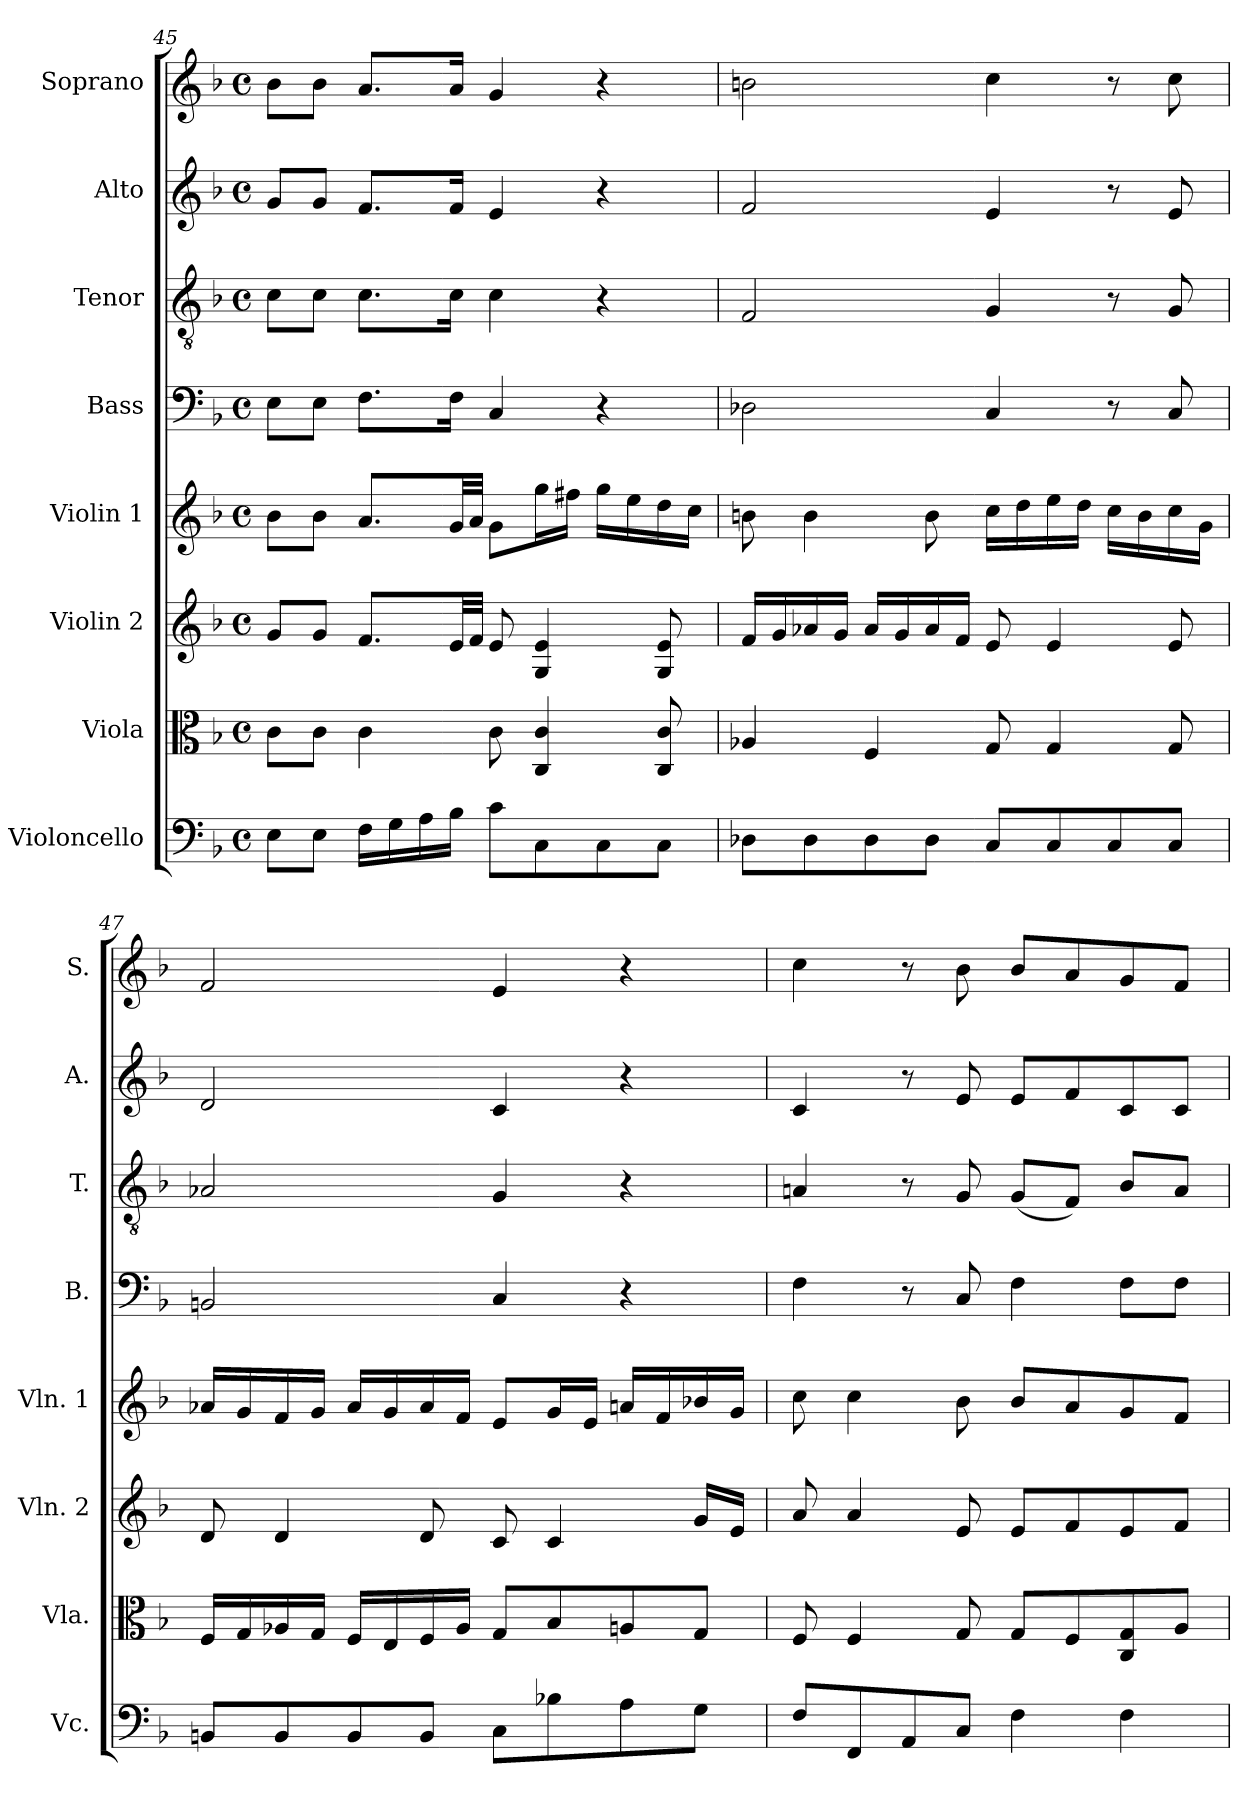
**kern	**kern	**kern	**kern	**kern	**kern	**kern	**kern
*part8	*part7	*part6	*part5	*part4	*part3	*part2	*part1
*staff8	*staff7	*staff6	*staff5	*staff4	*staff3	*staff2	*staff1
*I"Violoncello	*I"Viola	*I"Violin 2	*I"Violin 1	*I"Bass	*I"Tenor	*I"Alto	*I"Soprano
*I'Vc.	*I'Vla.	*I'Vln. 2	*I'Vln. 1	*I'B.	*I'T.	*I'A.	*I'S.
*clefF4	*clefC3	*clefG2	*clefG2	*clefF4	*clefGv2	*clefG2	*clefG2
*	*	*	*	*	*ITrd7c12	*	*
*k[b-]	*k[b-]	*k[b-]	*k[b-]	*k[b-]	*k[b-]	*k[b-]	*k[b-]
*F:	*F:	*F:	*F:	*F:	*F:	*F:	*F:
*M4/4	*M4/4	*M4/4	*M4/4	*M4/4	*M4/4	*M4/4	*M4/4
*met(c)	*met(c)	*met(c)	*met(c)	*met(c)	*met(c)	*met(c)	*met(c)
=45	=45	=45	=45	=45	=45	=45	=45
8Ei\L	8ci\L	8gi/L	8b-i\L	8Ei\L	8Ci\L	8gi/L	8b-i\L
8Ei\J	8ci\J	8gi/J	8b-i\J	8Ei\J	8Ci\J	8gi/J	8b-i\J
16Fi\LL	4ci\	8.fi/L	8.ai/L	8.Fi\L	8.Ci\L	8.fi/L	8.ai/L
16Gi\	.	.	.	.	.	.	.
16Ai\	.	.	.	.	.	.	.
16B-i\JJ	.	32ei/LL	32gi/LL	16Fi\Jk	16Ci\Jk	16fi/Jk	16ai/Jk
.	.	32fi/JJJ	32ai/JJJ	.	.	.	.
8ci\L	8ci\	8ei/	8gi\L	4Ci/	4Ci\	4ei/	4gi/
8Ci\	4Ci/ 4ci	4Gi/ 4ei	16ggi\L	.	.	.	.
.	.	.	16ff#Xi\JJ	.	.	.	.
8Ci\	.	.	16ggi\LL	4r	4r	4r	4r
.	.	.	16eei\	.	.	.	.
8Ci\J	8Ci/ 8ci	8Gi/ 8ei	16ddi\	.	.	.	.
.	.	.	16cci\JJ	.	.	.	.
!!LO:PB:g=z
=46	=46	=46	=46	=46	=46	=46	=46
8D-Xi\L	4A-Xi/	16fi/LL	8bni\	2D-Xi\	2FFi/	2fi/	2bni\
.	.	16gi/	.	.	.	.	.
8D-i\	.	16a-Xi/	4bi\	.	.	.	.
.	.	16gi/JJ	.	.	.	.	.
8D-i\	4Fi/	16a-i/LL	.	.	.	.	.
.	.	16gi/	.	.	.	.	.
8D-i\J	.	16a-i/	8bi\	.	.	.	.
.	.	16fi/JJ	.	.	.	.	.
8Ci/L	8Gi/	8ei/	16cci\LL	4Ci/	4GGi/	4ei/	4cci\
.	.	.	16ddi\	.	.	.	.
8Ci/	4Gi/	4ei/	16eei\	.	.	.	.
.	.	.	16ddi\JJ	.	.	.	.
8Ci/	.	.	16cci\LL	8r	8r	8r	8r
.	.	.	16bi\	.	.	.	.
8Ci/J	8Gi/	8ei/	16cci\	8Ci/	8GGi/	8ei/	8cci\
.	.	.	16gi\JJ	.	.	.	.
=47	=47	=47	=47	=47	=47	=47	=47
8BBni/L	16Fi/LL	8di/	16a-Xi/LL	2BBni/	2AA-Xi/	2di/	2fi/
.	16Gi/	.	16gi/	.	.	.	.
8BBi/	16A-Xi/	4di/	16fi/	.	.	.	.
.	16Gi/JJ	.	16gi/JJ	.	.	.	.
8BBi/	16Fi/LL	.	16a-i/LL	.	.	.	.
.	16Ei/	.	16gi/	.	.	.	.
8BBi/J	16Fi/	8di/	16a-i/	.	.	.	.
.	16A-i/JJ	.	16fi/JJ	.	.	.	.
8Ci\L	8Gi/L	8ci/	8ei/L	4Ci/	4GGi/	4ci/	4ei/
8B-Xi\	8B-i/	4ci/	16gi/L	.	.	.	.
.	.	.	16ei/JJ	.	.	.	.
8Ai\	8Ani/	.	16ani/LL	4r	4r	4r	4r
.	.	.	16fi/	.	.	.	.
8Gi\J	8Gi/J	16gi/LL	16b-Xi/	.	.	.	.
.	.	16ei/JJ	16gi/JJ	.	.	.	.
=48	=48	=48	=48	=48	=48	=48	=48
8Fi/L	8Fi/	8ai/	8cci\	4Fi\	4AAni/	4ci/	4cci\
8FFi/	4Fi/	4ai/	4cci\	.	.	.	.
8AAi/	.	.	.	8r	8r	8r	8r
8Ci/J	8Gi/	8ei/	8b-i\	8Ci/	8GGi/	8ei/	8b-i\
4Fi\	8Gi/L	8ei/L	8b-i/L	4Fi\	(8GGi/L	8ei/L	8b-i/L
.	8Fi/	8fi/	8ai/	.	8FFi/J)	8fi/	8ai/
4Fi\	8Ci/ 8Gi	8ei/	8gi/	8Fi\L	8BB-i/L	8ci/	8gi/
.	8Ai/J	8fi/J	8fi/J	8Fi\J	8AAi/J	8ci/J	8fi/J
=	=	=	=	=	=	=	=
*-	*-	*-	*-	*-	*-	*-	*-
